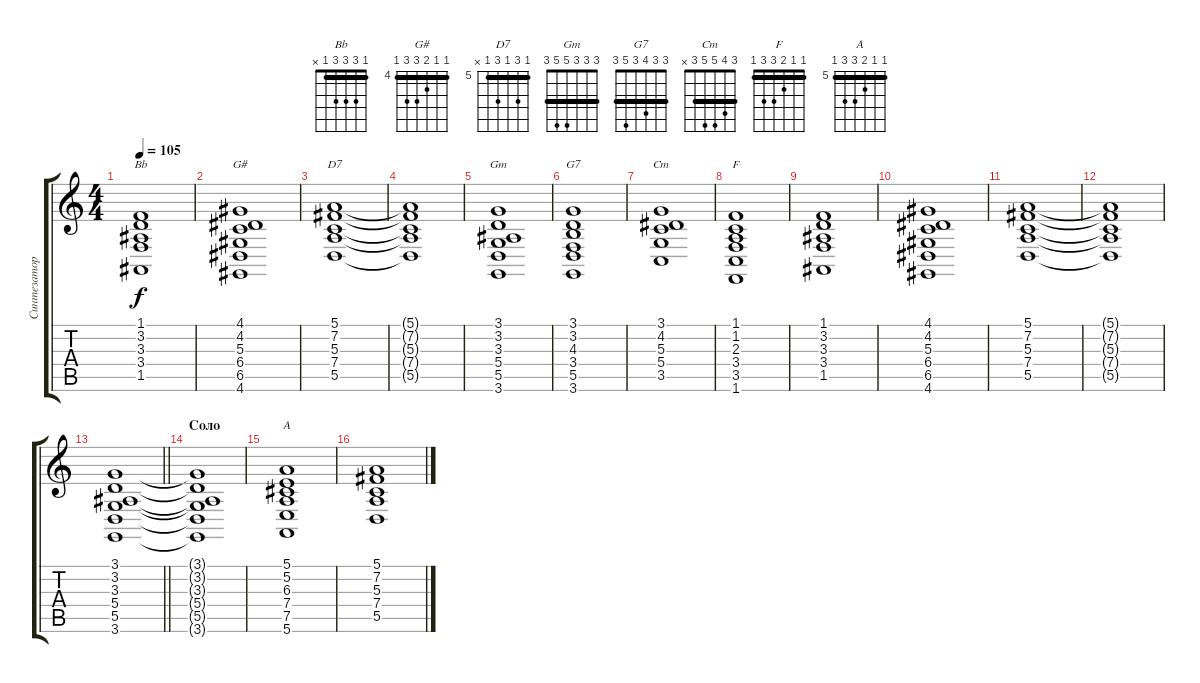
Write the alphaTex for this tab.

\track ("Синтезатор" "Синтезатор") {solo instrument synthstrings1}
\staff {score tabs}
\tuning (E4 B3 G3 D3 A2 E2) {hide}
\chord ("Bb" 1 3 3 3 1 x) {barre 1}
\chord ("G#" 4 4 5 6 6 4) {firstfret 4 barre 4}
\chord ("D7" 5 7 5 7 5 x) {firstfret 5 barre 5}
\chord ("Gm" 3 3 3 5 5 3) {barre 3}
\chord ("G7" 3 3 4 3 5 3) {barre 3}
\chord ("Cm" 3 4 5 5 3 x) {barre 3}
\chord ("F" 1 1 2 3 3 1) {barre 1}
\chord ("A" 5 5 6 7 7 5) {firstfret 5 barre 5}
\ts (4 4)
\tempo 105
\clef g2
\ks c
(1.1 3.2 3.3 3.4 1.5).1{ch "Bb" dy f} |
(4.1 4.2 5.3 6.4 6.5 4.6).1{ch "G#"} |
(5.1 7.2 5.3 7.4 5.5).1{ch "D7"} |
(5.1{t} 7.2{t} 5.3{t} 7.4{t} 5.5{t}).1 |
(3.1 3.2 3.3 5.4 5.5 3.6).1{ch "Gm"} |
(3.1 3.2 4.3 3.4 5.5 3.6).1{ch "G7"} |
(3.1 4.2 5.3 5.4 3.5).1{ch "Cm"} |
(1.1 1.2 2.3 3.4 3.5 1.6).1{ch "F"} |
(1.1 3.2 3.3 3.4 1.5).1 |
(4.1 4.2 5.3 6.4 6.5 4.6).1 |
(5.1 7.2 5.3 7.4 5.5).1 |
(5.1{t} 7.2{t} 5.3{t} 7.4{t} 5.5{t}).1 |
\barLineRight lightlight
(3.1 3.2 3.3 5.4 5.5 3.6).1 |
\section ("" "Соло")
(3.1{t} 3.2{t} 3.3{t} 5.4{t} 5.5{t} 3.6{t}).1 |
(5.1 5.2 6.3 7.4 7.5 5.6).1{ch "A"} |
(5.1 7.2 5.3 7.4 5.5).1
